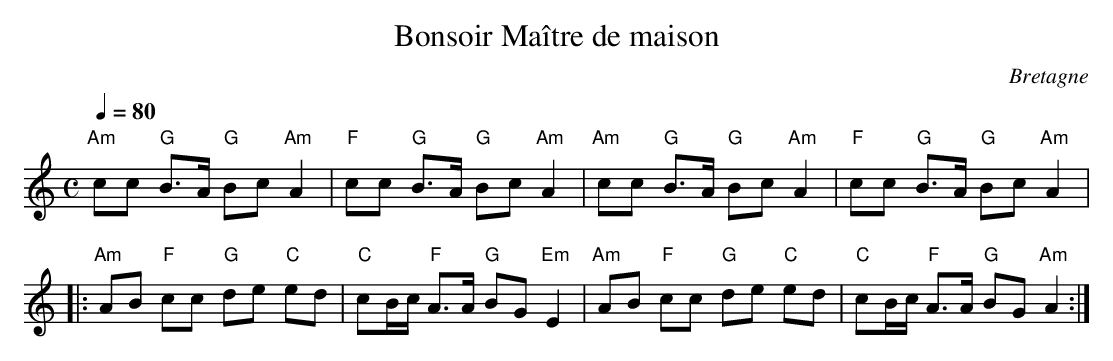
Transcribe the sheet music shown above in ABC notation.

X:1
T:Bonsoir Maître de maison
O:Bretagne
M:C
L:1/8
Q:1/4=80
K:Am
"Am"cc "G"B>A "G"Bc "Am"A2 | "F"cc "G"B>A "G"Bc "Am"A2 | "Am"cc "G"B>A "G"Bc "Am"A2 | "F"cc "G"B>A "G"Bc "Am"A2 |
|: "Am"AB "F"cc "G"de "C"ed | "C"cB/c/ "F"A>A "G"BG "Em"E2 | "Am"AB "F"cc "G"de "C"ed | "C"cB/c/ "F"A>A "G"BG "Am"A2 :|
